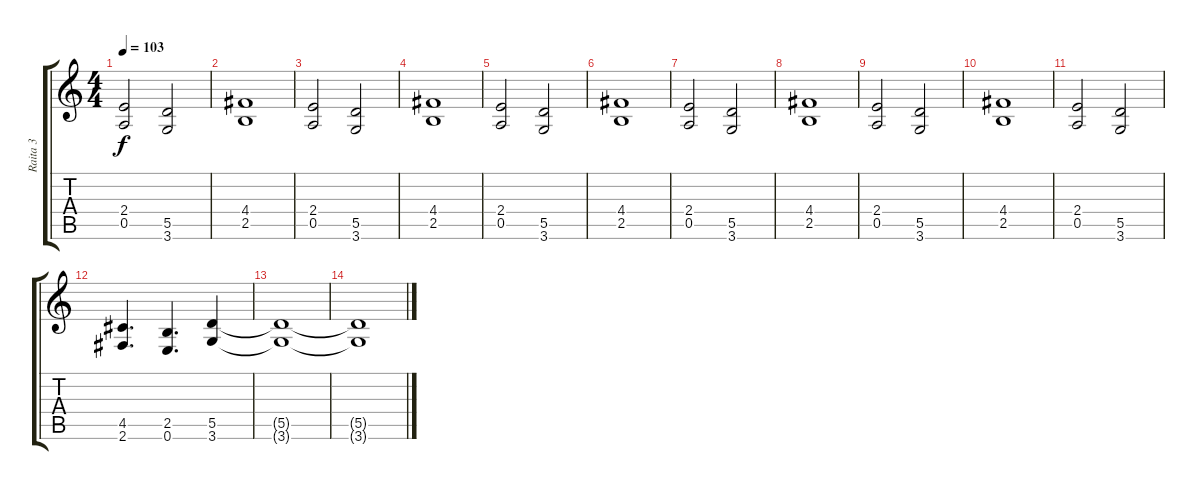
\track ("Raita 3" "Raita 3") {instrument distortionguitar}
\staff {score tabs}
\tuning (E4 B3 G3 D3 A2 E2) {hide}
\ts (4 4)
\tempo 103
\clef g2
\ks c
(2.4 0.5).2{dy f} (5.5 3.6).2 |
(4.4 2.5).1 |
(2.4 0.5).2 (5.5 3.6).2 |
(4.4 2.5).1 |
(2.4 0.5).2 (5.5 3.6).2 |
(4.4 2.5).1 |
(2.4 0.5).2 (5.5 3.6).2 |
(4.4 2.5).1 |
(2.4 0.5).2 (5.5 3.6).2 |
(4.4 2.5).1 |
(2.4 0.5).2 (5.5 3.6).2 |
(4.5 2.6).4{d} (2.5 0.6).4{d} (5.5 3.6).4 |
(5.5{t} 3.6{t}).1 |
(5.5{t} 3.6{t}).1
